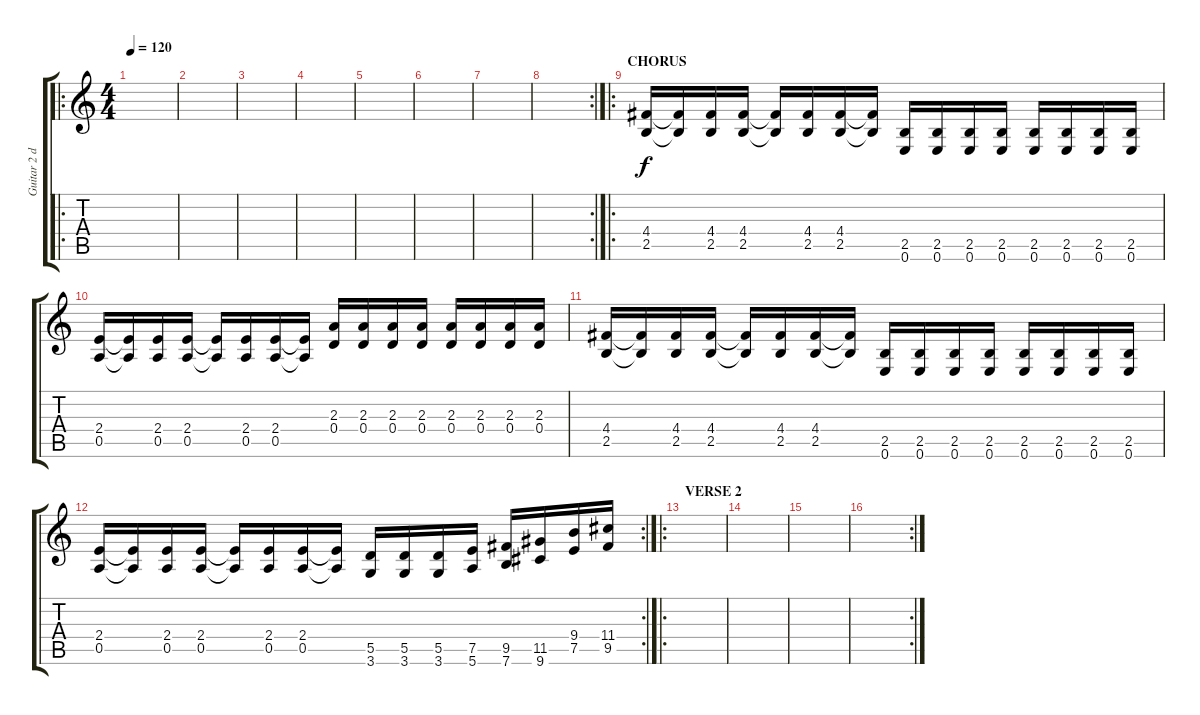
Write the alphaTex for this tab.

\track ("Guitar 2 dist." "Guitar 2 d") {instrument distortionguitar}
\staff {score tabs}
\tuning (E4 B3 G3 D3 A2 E2) {hide}
\ro
\ts (4 4)
\tempo 120
\clef g2
\ks c
|
|
|
|
|
|
|
\rc 2
|
\ro
\section ("" "CHORUS")
(4.4 2.5).16 (4.4{t} 2.5{t}).16 (4.4 2.5).16 (4.4 2.5).16 (4.4{t} 2.5{t}).16 (4.4 2.5).16 (4.4 2.5).16 (4.4{t} 2.5{t}).16 (2.5 0.6).16 (2.5 0.6).16 (2.5 0.6).16 (2.5 0.6).16 (2.5 0.6).16 (2.5 0.6).16 (2.5 0.6).16 (2.5 0.6).16 |
(2.4 0.5).16 (2.4{t} 0.5{t}).16 (2.4 0.5).16 (2.4 0.5).16 (2.4{t} 0.5{t}).16 (2.4 0.5).16 (2.4 0.5).16 (2.4{t} 0.5{t}).16 (2.3 0.4).16 (2.3 0.4).16 (2.3 0.4).16 (2.3 0.4).16 (2.3 0.4).16 (2.3 0.4).16 (2.3 0.4).16 (2.3 0.4).16 |
(4.4 2.5).16 (4.4{t} 2.5{t}).16 (4.4 2.5).16 (4.4 2.5).16 (4.4{t} 2.5{t}).16 (4.4 2.5).16 (4.4 2.5).16 (4.4{t} 2.5{t}).16 (2.5 0.6).16 (2.5 0.6).16 (2.5 0.6).16 (2.5 0.6).16 (2.5 0.6).16 (2.5 0.6).16 (2.5 0.6).16 (2.5 0.6).16 |
\rc 2
(2.4 0.5).16 (2.4{t} 0.5{t}).16 (2.4 0.5).16 (2.4 0.5).16 (2.4{t} 0.5{t}).16 (2.4 0.5).16 (2.4 0.5).16 (2.4{t} 0.5{t}).16 (5.5 3.6).16 (5.5 3.6).16 (5.5 3.6).16 (7.5 5.6).16 (9.5 7.6).16 (11.5 9.6).16 (9.4 7.5).16 (11.4 9.5).16 |
\ro
\section ("" "VERSE 2")
|
|
|
\rc 2
